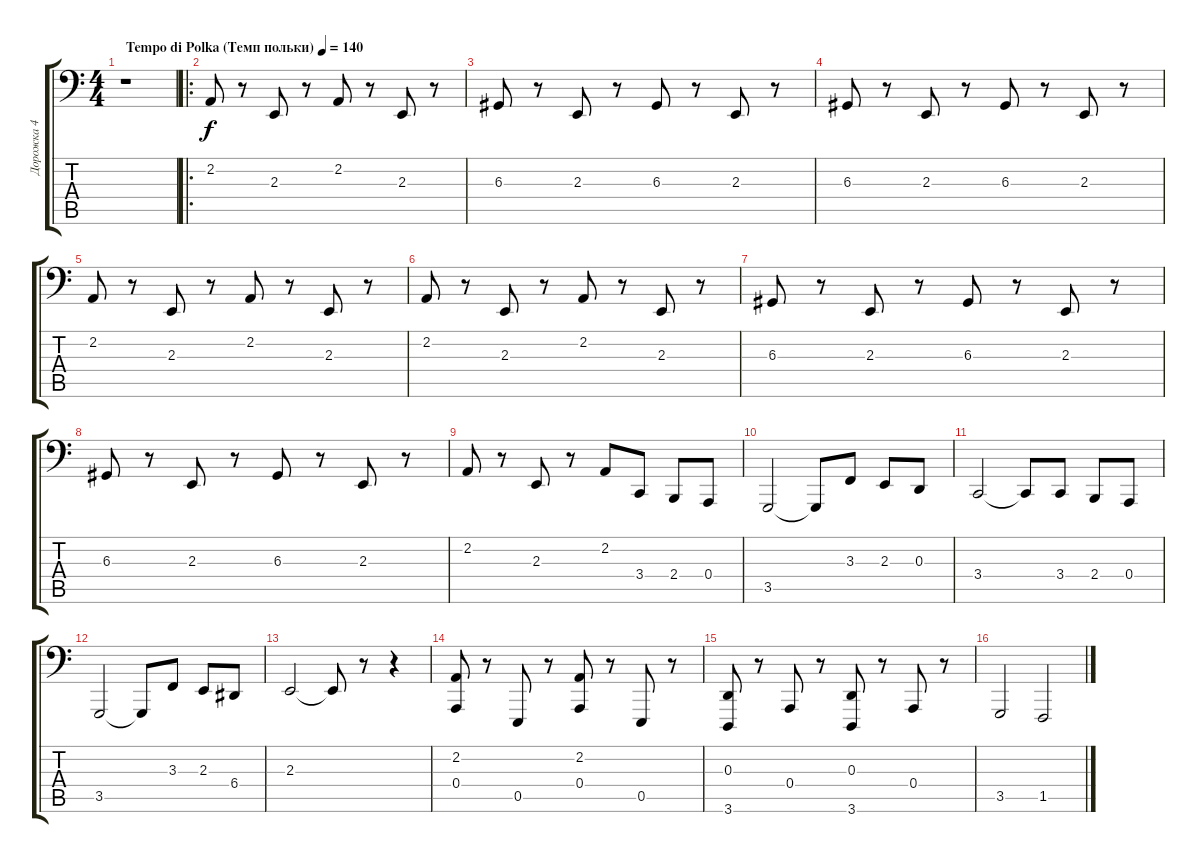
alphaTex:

\track ("Дорожка 4" "Дорожка 4") {instrument acousticgrandpiano}
\staff {score tabs}
\tuning (C3 G2 D2 A1 E1 B0) {hide}
\ts (4 4)
\tempo (140 "Tempo di Polka (Темп польки)")
\clef f4
\ks c
r.1{dy f instrument acousticgrandpiano} |
\ro
2.2.8 r.8 2.3.8 r.8 2.2.8 r.8 2.3.8 r.8 |
6.3.8 r.8 2.3.8 r.8 6.3.8 r.8 2.3.8 r.8 |
6.3.8 r.8 2.3.8 r.8 6.3.8 r.8 2.3.8 r.8 |
2.2.8 r.8 2.3.8 r.8 2.2.8 r.8 2.3.8 r.8 |
2.2.8 r.8 2.3.8 r.8 2.2.8 r.8 2.3.8 r.8 |
6.3.8 r.8 2.3.8 r.8 6.3.8 r.8 2.3.8 r.8 |
6.3.8 r.8 2.3.8 r.8 6.3.8 r.8 2.3.8 r.8 |
2.2.8 r.8 2.3.8 r.8 2.2.8 3.4.8 2.4.8 0.4.8 |
3.5.2 3.5{t}.8 3.3.8 2.3.8 0.3.8 |
3.4.2 3.4{t}.8 3.4.8 2.4.8 0.4.8 |
3.5.2 3.5{t}.8 3.3.8 2.3.8 6.4.8 |
2.3.2 2.3{t}.8 r.8 r.4 |
(2.2 0.4).8 r.8 0.5.8 r.8 (2.2 0.4).8 r.8 0.5.8 r.8 |
(0.3 3.6).8 r.8 0.4.8 r.8 (0.3 3.6).8 r.8 0.4.8 r.8 |
3.5.2 1.5.2
